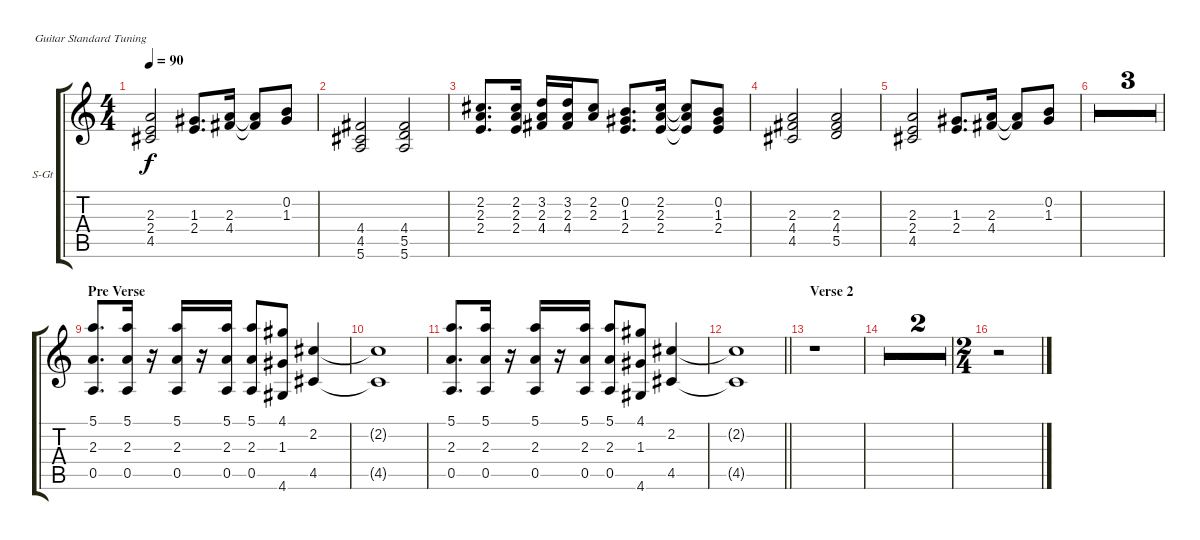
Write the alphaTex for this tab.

\bracketExtendMode groupsimilarinstruments
\firstSystemTrackNameOrientation horizontal
\otherSystemsTrackNameOrientation horizontal
\track ("Synth 2" "S-Gt") {multiBarRest instrument xylophone}
\staff {score tabs}
\tuning (E4 B3 G3 D3 A2 E2)
\displaytranspose 12
\ts (4 4)
\tempo 90
\clef g2
\ks c
(2.3 2.4 4.5).2{dy f} (1.3 2.4).8{d} (2.3 4.4).16 (2.3{t} 4.4{t}).8 (0.2 1.3).8 |
(4.4 4.5 5.6).2 (4.4 5.5 5.6).2 |
(2.2 2.3 2.4).8{d} (2.2 2.3 2.4).16 (3.2 2.3 4.4).16 (3.2 2.3 4.4).16 (2.2 2.3).8 (0.2 1.3 2.4).8{d} (2.2 2.3 2.4).16 (2.2{t} 2.3{t} 2.4{t}).8 (0.2 1.3 2.4).8 |
(2.3 4.4 4.5).2 (2.3 4.4 5.5).2 |
(2.3 2.4 4.5).2 (1.3 2.4).8{d} (2.3 4.4).16 (2.3{t} 4.4{t}).8 (0.2 1.3).8 |
r.1 |
r.1 |
\barLineRight lightlight
r.1 |
\section ("" "Pre Verse")
(5.1 2.3 0.5).8{d} (5.1 2.3 0.5).16 r.16 (5.1 2.3 0.5).16 r.16 (5.1 2.3 0.5).16 (5.1 2.3 0.5).8 (4.1 1.3 4.6).8 (2.2 4.5).4 |
(2.2{t} 4.5{t}).1 |
(5.1 2.3 0.5).8{d} (5.1 2.3 0.5).16 r.16 (5.1 2.3 0.5).16 r.16 (5.1 2.3 0.5).16 (5.1 2.3 0.5).8 (4.1 1.3 4.6).8 (2.2 4.5).4 |
\barLineRight lightlight
(2.2{t} 4.5{t}).1 |
\section ("" "Verse 2")
r.1 |
r.1 |
r.1 |
\ts (2 4)
\beaming (8 2 2)
r.2
